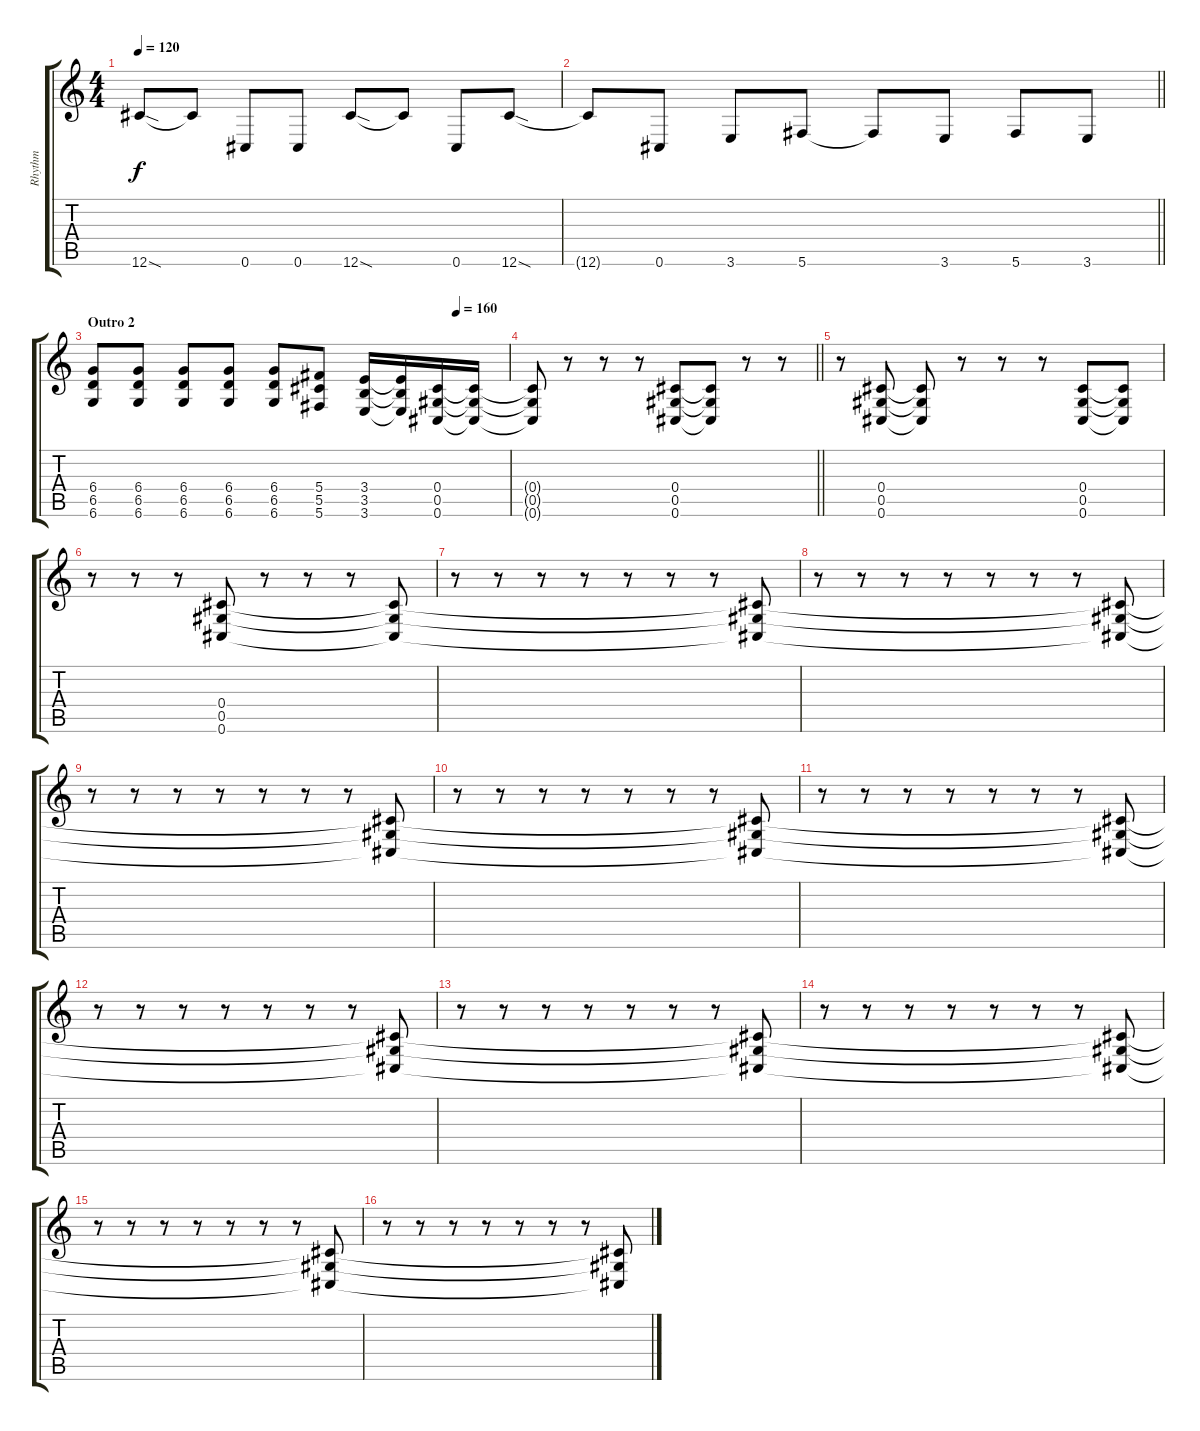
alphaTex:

\track ("Rhythm" "Rhythm") {instrument distortionguitar}
\staff {score tabs}
\tuning (Eb4 Bb3 Gb3 Db3 Ab2 Db2) {hide}
\ts (4 4)
\tempo 120
\clef g2
\ks c
12.6{sod}.8{dy f} 12.6{t}.8 0.6.8 0.6.8 12.6{sod}.8 12.6{t}.8 0.6.8 12.6{sod}.8 |
\barLineRight lightlight
12.6{t}.8 0.6.8 3.6.8 5.6.8 5.6{t}.8 3.6.8 5.6.8 3.6.8 |
\section ("" "Outro 2")
\tempo (160 0.875)
(6.4 6.5 6.6).8 (6.4 6.5 6.6).8 (6.4 6.5 6.6).8 (6.4 6.5 6.6).8 (6.4 6.5 6.6).8 (5.4 5.5 5.6).8 (3.4 3.5 3.6).16 (3.4{t} 3.5{t} 3.6{t}).16 (0.4 0.5 0.6).16 (0.4{t} 0.5{t} 0.6{t}).16 |
\barLineRight lightlight
(0.4{t} 0.5{t} 0.6{t}).8 r.8 r.8 r.8 (0.4 0.5 0.6).8 (0.4{t} 0.5{t} 0.6{t}).8 r.8 r.8 |
r.8 (0.4 0.5 0.6).8 (0.4{t} 0.5{t} 0.6{t}).8 r.8 r.8 r.8 (0.4 0.5 0.6).8 (0.4{t} 0.5{t} 0.6{t}).8 |
r.8 r.8 r.8 (0.4 0.5 0.6).8 r.8 r.8 r.8 (0.4{t} 0.5{t} 0.6{t}).8 |
r.8 r.8 r.8 r.8 r.8 r.8 r.8 (0.4{t} 0.5{t} 0.6{t}).8 |
r.8 r.8 r.8 r.8 r.8 r.8 r.8 (0.4{t} 0.5{t} 0.6{t}).8 |
r.8 r.8 r.8 r.8 r.8 r.8 r.8 (0.4{t} 0.5{t} 0.6{t}).8 |
r.8 r.8 r.8 r.8 r.8 r.8 r.8 (0.4{t} 0.5{t} 0.6{t}).8 |
r.8 r.8 r.8 r.8 r.8 r.8 r.8 (0.4{t} 0.5{t} 0.6{t}).8 |
r.8 r.8 r.8 r.8 r.8 r.8 r.8 (0.4{t} 0.5{t} 0.6{t}).8 |
r.8 r.8 r.8 r.8 r.8 r.8 r.8 (0.4{t} 0.5{t} 0.6{t}).8 |
r.8 r.8 r.8 r.8 r.8 r.8 r.8 (0.4{t} 0.5{t} 0.6{t}).8 |
r.8 r.8 r.8 r.8 r.8 r.8 r.8 (0.4{t} 0.5{t} 0.6{t}).8 |
r.8 r.8 r.8 r.8 r.8 r.8 r.8 (0.4{t} 0.5{t} 0.6{t}).8
